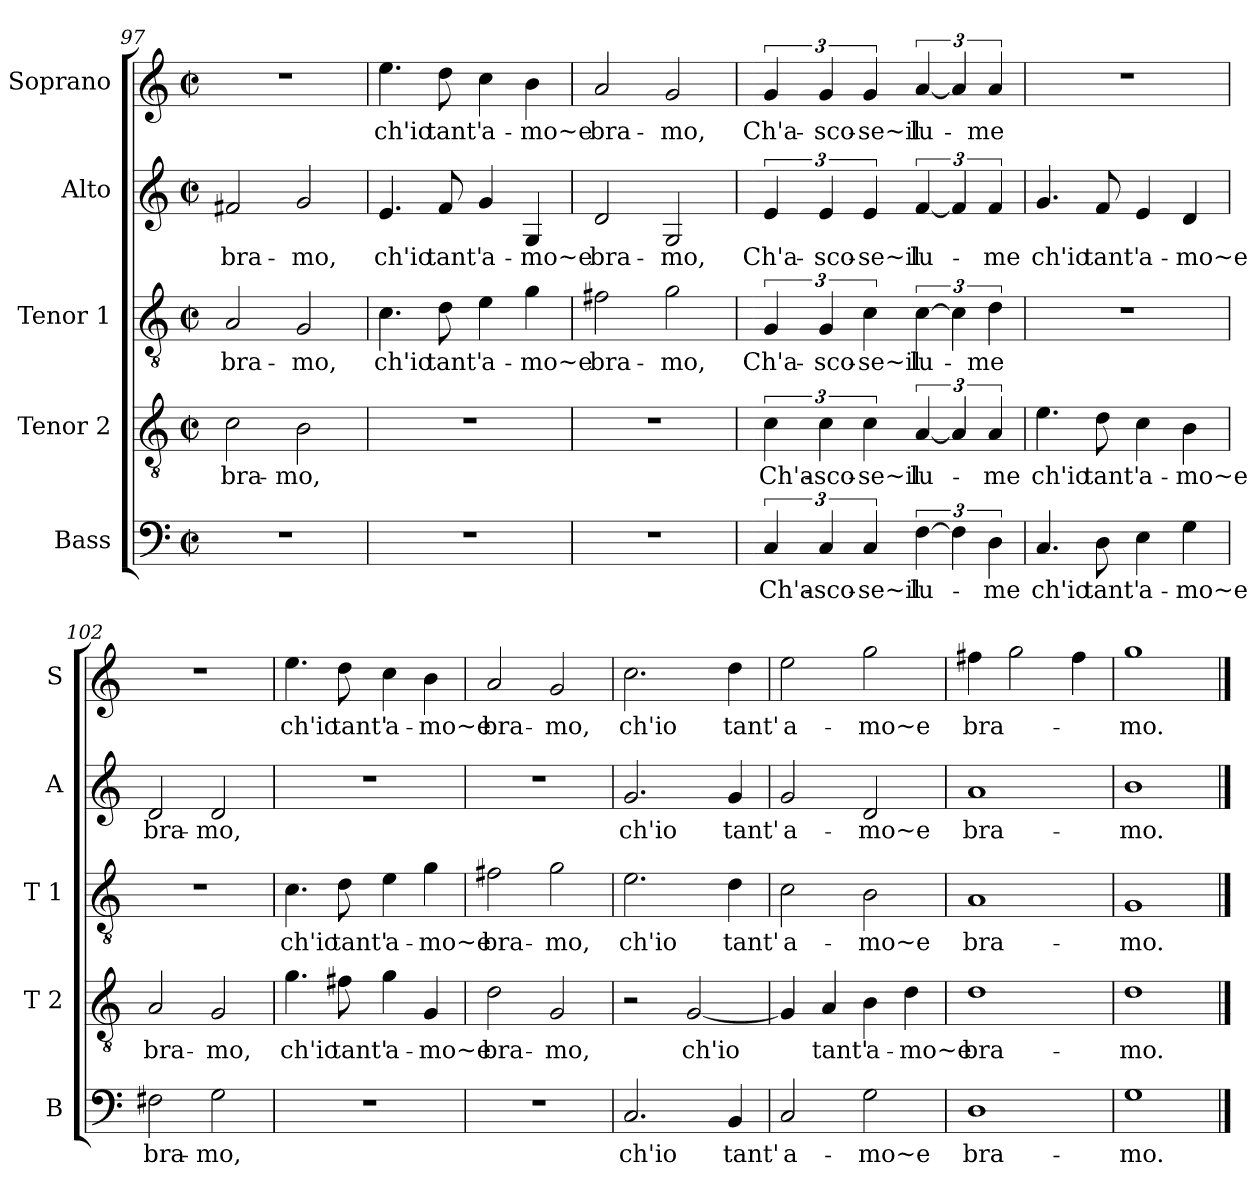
**kern	**text	**kern	**text	**kern	**text	**kern	**text	**kern	**text
*part5	*part5	*part4	*part4	*part3	*part3	*part2	*part2	*part1	*part1
*staff5	*staff5	*staff4	*staff4	*staff3	*staff3	*staff2	*staff2	*staff1	*staff1
*I"Bass	*	*I"Tenor 2	*	*I"Tenor 1	*	*I"Alto	*	*I"Soprano	*
*I'B	*	*I'T 2	*	*I'T 1	*	*I'A	*	*I'S	*
*clefF4	*	*clefGv2	*	*clefGv2	*	*clefG2	*	*clefG2	*
*k[]	*	*k[]	*	*k[]	*	*k[]	*	*k[]	*
*C:	*	*C:	*	*C:	*	*C:	*	*C:	*
*M2/2	*	*M2/2	*	*M2/2	*	*M2/2	*	*M2/2	*
*met(c|)	*	*met(c|)	*	*met(c|)	*	*met(c|)	*	*met(c|)	*
=97	=97	=97	=97	=97	=97	=97	=97	=97	=97
!	!	!	!LO:LY:b	!	!LO:LY:b	!	!LO:LY:b	!	!
1r	.	2c\	bra-	2A/	bra-	2f#X/	bra-	1r	.
!	!	!	!LO:LY:b	!	!LO:LY:b	!	!LO:LY:b	!	!
.	.	2B\	-mo,	2G/	-mo,	2g/	-mo,	.	.
=98	=98	=98	=98	=98	=98	=98	=98	=98	=98
!	!	!	!	!	!LO:LY:b	!	!LO:LY:b	!	!LO:LY:b
1r	.	1r	.	4.c\	ch'io	4.e/	ch'io	4.ee\	ch'io
!	!	!	!	!	!LO:LY:b	!	!LO:LY:b	!	!LO:LY:b
.	.	.	.	8d\	tant'	8f/	tant'	8dd\	tant'
!	!	!	!	!	!LO:LY:b	!	!LO:LY:b	!	!LO:LY:b
.	.	.	.	4e\	a-	4g/	a-	4cc\	a-
!	!	!	!	!	!LO:LY:b	!	!LO:LY:b	!	!LO:LY:b
.	.	.	.	4g\	-mo~e	4G/	-mo~e	4b\	-mo~e
=99	=99	=99	=99	=99	=99	=99	=99	=99	=99
!	!	!	!	!	!LO:LY:b	!	!LO:LY:b	!	!LO:LY:b
1r	.	1r	.	2f#X\	bra-	2d/	bra-	2a/	bra-
!	!	!	!	!	!LO:LY:b	!	!LO:LY:b	!	!LO:LY:b
.	.	.	.	2g\	-mo,	2G/	-mo,	2g/	-mo,
!!LO:LB:g=z
=100	=100	=100	=100	=100	=100	=100	=100	=100	=100
!	!LO:LY:b	!	!LO:LY:b	!	!LO:LY:b	!	!LO:LY:b	!	!LO:LY:b
6C/	Ch'a-	6c\	Ch'a-	6G/	Ch'a-	6e/	Ch'a-	6g/	Ch'a-
!	!LO:LY:b	!	!LO:LY:b	!	!LO:LY:b	!	!LO:LY:b	!	!LO:LY:b
6C/	-sco-	6c\	-sco-	6G/	-sco-	6e/	-sco-	6g/	-sco-
!	!LO:LY:b	!	!LO:LY:b	!	!LO:LY:b	!	!LO:LY:b	!	!LO:LY:b
6C/	-se~il	6c\	-se~il	6c\	-se~il	6e/	-se~il	6g/	-se~il
!	!LO:LY:b	!	!LO:LY:b	!	!LO:LY:b	!	!LO:LY:b	!	!LO:LY:b
[6F\	lu-	[6A/	lu-	[6c\	lu-	[6f/	lu-	[6a/	lu-
6F\]	.	6A/]	.	6c\]	.	6f/]	.	6a/]	.
!	!LO:LY:b	!	!LO:LY:b	!	!LO:LY:b	!	!LO:LY:b	!	!LO:LY:b
6D\	-me	6A/	-me	6d\	-me	6f/	-me	6a/	-me
=101	=101	=101	=101	=101	=101	=101	=101	=101	=101
!	!LO:LY:b	!	!LO:LY:b	!	!	!	!LO:LY:b	!	!
4.C/	ch'io	4.e\	ch'io	1r	.	4.g/	ch'io	1r	.
!	!LO:LY:b	!	!LO:LY:b	!	!	!	!LO:LY:b	!	!
8D\	tant'	8d\	tant'	.	.	8f/	tant'	.	.
!	!LO:LY:b	!	!LO:LY:b	!	!	!	!LO:LY:b	!	!
4E\	a-	4c\	a-	.	.	4e/	a-	.	.
!	!LO:LY:b	!	!LO:LY:b	!	!	!	!LO:LY:b	!	!
4G\	-mo~e	4B\	-mo~e	.	.	4d/	-mo~e	.	.
=102	=102	=102	=102	=102	=102	=102	=102	=102	=102
!	!LO:LY:b	!	!LO:LY:b	!	!	!	!LO:LY:b	!	!
2F#X\	bra-	2A/	bra-	1r	.	2d/	bra-	1r	.
!	!LO:LY:b	!	!LO:LY:b	!	!	!	!LO:LY:b	!	!
2G\	-mo,	2G/	-mo,	.	.	2d/	-mo,	.	.
=103	=103	=103	=103	=103	=103	=103	=103	=103	=103
!	!	!	!LO:LY:b	!	!LO:LY:b	!	!	!	!LO:LY:b
1r	.	4.g\	ch'io	4.c\	ch'io	1r	.	4.ee\	ch'io
!	!	!	!LO:LY:b	!	!LO:LY:b	!	!	!	!LO:LY:b
.	.	8f#X\	tant'	8d\	tant'	.	.	8dd\	tant'
!	!	!	!LO:LY:b	!	!LO:LY:b	!	!	!	!LO:LY:b
.	.	4g\	a-	4e\	a-	.	.	4cc\	a-
!	!	!	!LO:LY:b	!	!LO:LY:b	!	!	!	!LO:LY:b
.	.	4G/	-mo~e	4g\	-mo~e	.	.	4b\	-mo~e
=104	=104	=104	=104	=104	=104	=104	=104	=104	=104
!	!	!	!LO:LY:b	!	!LO:LY:b	!	!	!	!LO:LY:b
1r	.	2d\	bra-	2f#X\	bra-	1r	.	2a/	bra-
!	!	!	!LO:LY:b	!	!LO:LY:b	!	!	!	!LO:LY:b
.	.	2G/	-mo,	2g\	-mo,	.	.	2g/	-mo,
=105	=105	=105	=105	=105	=105	=105	=105	=105	=105
!	!LO:LY:b	!	!	!	!LO:LY:b	!	!LO:LY:b	!	!LO:LY:b
2.C/	ch'io	2r	.	2.e\	ch'io	2.g/	ch'io	2.cc\	ch'io
!	!	!	!LO:LY:b	!	!	!	!	!	!
.	.	[2G/	ch'io	.	.	.	.	.	.
!	!LO:LY:b	!	!	!	!LO:LY:b	!	!LO:LY:b	!	!LO:LY:b
4BB/	tant'	.	.	4d\	tant'	4g/	tant'	4dd\	tant'
!!LO:LB:g=z
=106	=106	=106	=106	=106	=106	=106	=106	=106	=106
!	!LO:LY:b	!	!	!	!LO:LY:b	!	!LO:LY:b	!	!LO:LY:b
2C/	a-	4G/]	.	2c\	a-	2g/	a-	2ee\	a-
!	!	!	!LO:LY:b	!	!	!	!	!	!
.	.	4A/	tant'	.	.	.	.	.	.
!	!LO:LY:b	!	!LO:LY:b	!	!LO:LY:b	!	!LO:LY:b	!	!LO:LY:b
2G\	-mo~e	4B\	a-	2B\	-mo~e	2d/	-mo~e	2gg\	-mo~e
!	!	!	!LO:LY:b	!	!	!	!	!	!
.	.	4d\	-mo~e	.	.	.	.	.	.
=107	=107	=107	=107	=107	=107	=107	=107	=107	=107
!	!LO:LY:b	!	!LO:LY:b	!	!LO:LY:b	!	!LO:LY:b	!	!LO:LY:b
1D	bra-	1d	bra-	1A	bra-	1a	bra-	4ff#X\	bra-
.	.	.	.	.	.	.	.	2gg\	.
.	.	.	.	.	.	.	.	4ff#\	.
=108	=108	=108	=108	=108	=108	=108	=108	=108	=108
!	!LO:LY:b	!	!LO:LY:b	!	!LO:LY:b	!	!LO:LY:b	!	!LO:LY:b
1G	-mo.	1d	-mo.	1G	-mo.	1b	-mo.	1gg	-mo.
==	==	==	==	==	==	==	==	==	==
*-	*-	*-	*-	*-	*-	*-	*-	*-	*-
